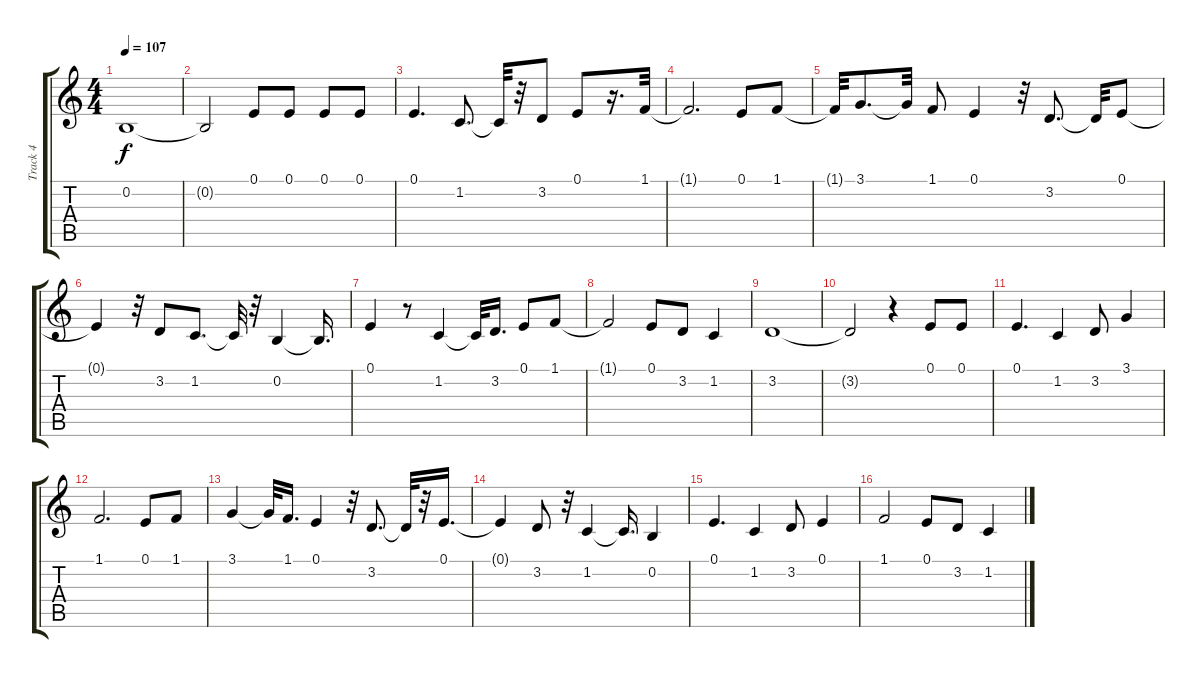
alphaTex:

\track ("Track 4" "Track 4") {instrument choiraahs}
\staff {score tabs}
\tuning (E4 B3 G3 D3 A2 E2) {hide}
\ts (4 4)
\tempo 107
\clef g2
\ks c
0.2.1{dy f} |
0.2{t}.2 0.1.8 0.1.8 0.1.8 0.1.8 |
0.1.4{d} 1.2.8{d} 1.2{t}.32 r.32 3.2.8 0.1.8 r.16{d} 1.1.32 |
1.1{t}.2{d} 0.1.8 1.1.8 |
1.1{t}.32 3.1.8{d} 3.1{t}.32 1.1.8 0.1.4 r.32 3.2.8{d} 3.2{t}.32 0.1.8 |
0.1{t}.4 r.32 3.2.8 1.2.8{d} 1.2{t}.32 r.32 0.2.4 0.2{t}.16{d} |
0.1.4 r.8 1.2.4 1.2{t}.32 3.2.16{d} 0.1.8 1.1.8 |
1.1{t}.2 0.1.8 3.2.8 1.2.4 |
3.2.1 |
3.2{t}.2 r.4 0.1.8 0.1.8 |
0.1.4{d} 1.2.4 3.2.8 3.1.4 |
1.1.2{d} 0.1.8 1.1.8 |
3.1.4 3.1{t}.32 1.1.16{d} 0.1.4 r.32 3.2.8{d} 3.2{t}.32 r.32 0.1.16{d} |
0.1{t}.4 3.2.8 r.32 1.2.4 1.2{t}.16{d} 0.2.4 |
0.1.4{d} 1.2.4 3.2.8 0.1.4 |
1.1.2 0.1.8 3.2.8 1.2.4
